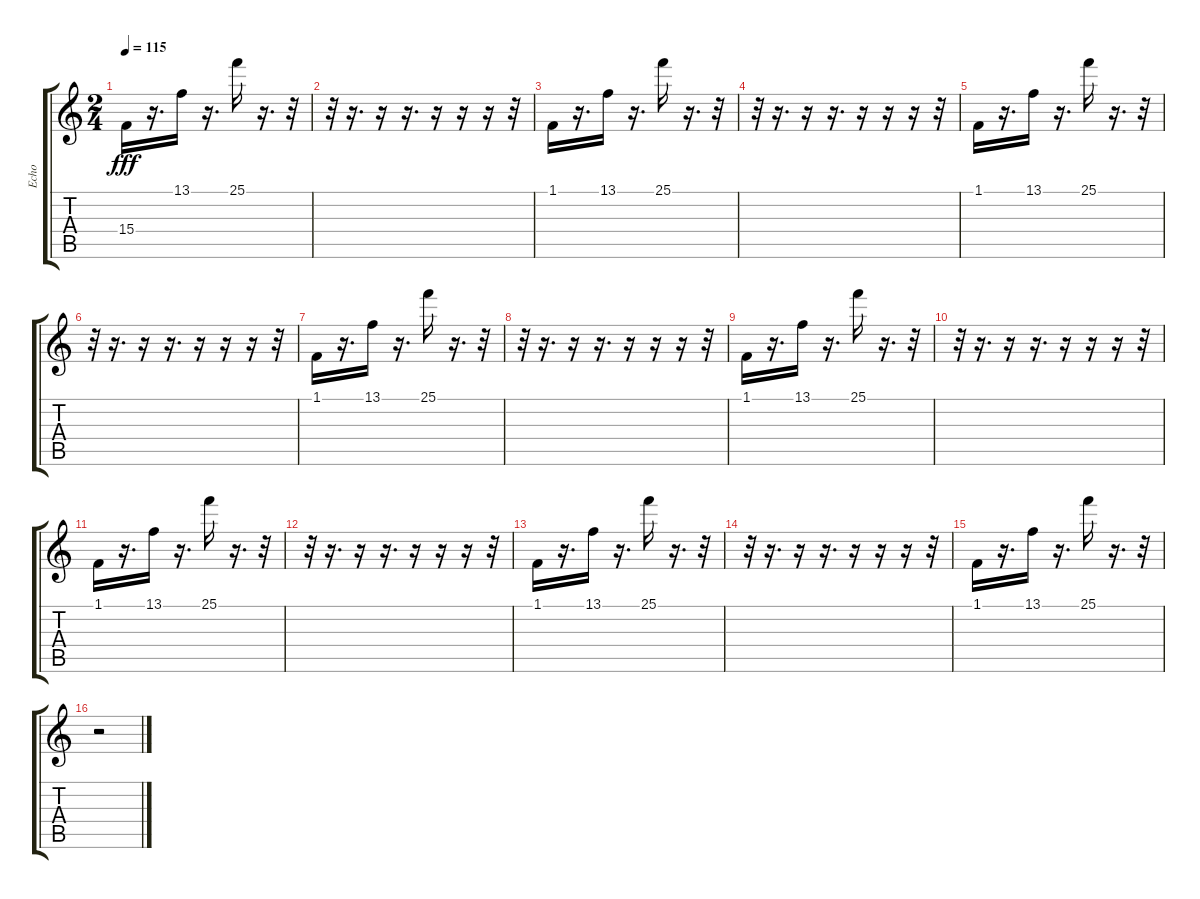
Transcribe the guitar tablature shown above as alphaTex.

\track ("Echo" "Echo") {instrument fx5brightness}
\staff {score tabs}
\tuning (E4 B3 G3 D3 A2 E2) {hide}
\ts (2 4)
\tempo 115
\clef g2
\ks c
15.4.16{dy fff instrument fx5brightness} r.16{d} 13.1.16{balance 0} r.16{d} 25.1.16{balance 4} r.16{d} r.32{balance 6} |
r.32 r.16{d} r.16{balance 9} r.16{d} r.16{balance 11} r.16 r.16{balance 15} r.32 |
1.1.16{balance 7} r.16{d} 13.1.16{balance 4} r.16{d} 25.1.16{balance 0} r.16{d} r.32{balance 3} |
r.32 r.16{d} r.16{balance 6} r.16{d} r.16{balance 12} r.16 r.16{balance 16} r.32 |
1.1.16 r.16{d} 13.1.16{balance 0} r.16{d} 25.1.16{balance 0} r.16{d} r.32{balance 4} |
r.32 r.16{d} r.16{balance 10} r.16{d} r.16{balance 13} r.16 r.16{balance 16} r.32 |
1.1.16 r.16{d} 13.1.16{balance 0} r.16{d} 25.1.16{balance 0} r.16{d} r.32{balance 5} |
r.32 r.16{d} r.16{balance 9} r.16{d} r.16{balance 12} r.16 r.16{balance 16} r.32 |
1.1.16 r.16{d} 13.1.16{balance 0} r.16{d} 25.1.16{balance 0} r.16{d} r.32{balance 4} |
r.32 r.16{d} r.16{balance 7} r.16{d} r.16{balance 10} r.16 r.16{balance 16} r.32 |
1.1.16{balance 16} r.16{d} 13.1.16{balance 4} r.16{d} 25.1.16{balance 2} r.16{d} r.32{balance 5} |
r.32 r.16{d} r.16{balance 9} r.16{d} r.16{balance 13} r.16 r.16{balance 14} r.32 |
1.1.16{balance 16} r.16{d} 13.1.16{balance 0} r.16{d} 25.1.16{balance 0} r.16{d} r.32{balance 4} |
r.32 r.16{d} r.16{balance 8} r.16{d} r.16{balance 12} r.16 r.16{balance 15} r.32 |
1.1.16{balance 16} r.16{d} 13.1.16{balance 0} r.16{d} 25.1.16{balance 0} r.16{d} r.32{balance 6} |
r.2
